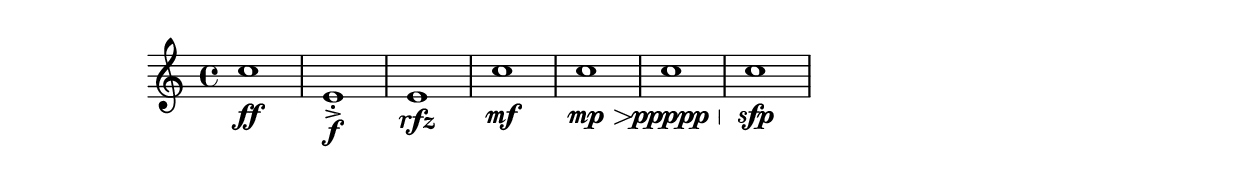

\version "2.6.0"

\header {texidoc = "Dynamic letters are kerned, and their weight
matches that of the hairpin signs.  The dynamic scripts should be
horizontally centered on the note head.  Scripts that should appear
closer to the note head (staccato, accent) are reckoned with.
"  }

\score {
    
\relative c'' { c1\ff
		      e,-.-> \f
		      e \rfz		      
		      c' \mf
		      c \mp \> 
		      c\!\ppppp \< 
		      c\sfp\!
		      
}
}

